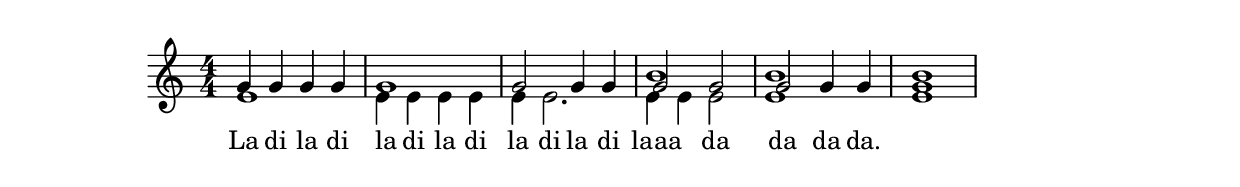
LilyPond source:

\version "2.18.2"

switchSop = { \set associatedVoice = "SopranoVoice" }
switchOne = { \set associatedVoice = "1" }
switchThree = { \set associatedVoice = "3" }

StanzaOne = \lyricmode {
  La di la di
  \set associatedVoice = "AltoVoice" la di la di
  la \switchSop di la \switchOne di
  \switchThree laaa da da da \switchSop da.
  Err
}

\language "english"

keyTime = {
    \time 4/4
    \numericTimeSignature
    \key c \major
}

Soprano = \relative c'' {
  \voiceOne
  \keyTime
    g4 g g g
    g1
    g2 g4 g
    << {b1 b b} \\ \\ {g2 g g g4 g g1} >>
}

Alto = \relative c' {
  \voiceTwo
  \keyTime
    e1
    e4 e e e
    e e2.
    e4 e e2
    e1 e
}

\score
{
  <<
		\new Staff = "treble" \with {
	}
    <<
		\clef "treble"
		\new Voice = "SopranoVoice" \Soprano
		\new Voice = "AltoVoice" \Alto
		\lyricsto SopranoVoice \new Lyrics \StanzaOne
	>>

  >>
  
}